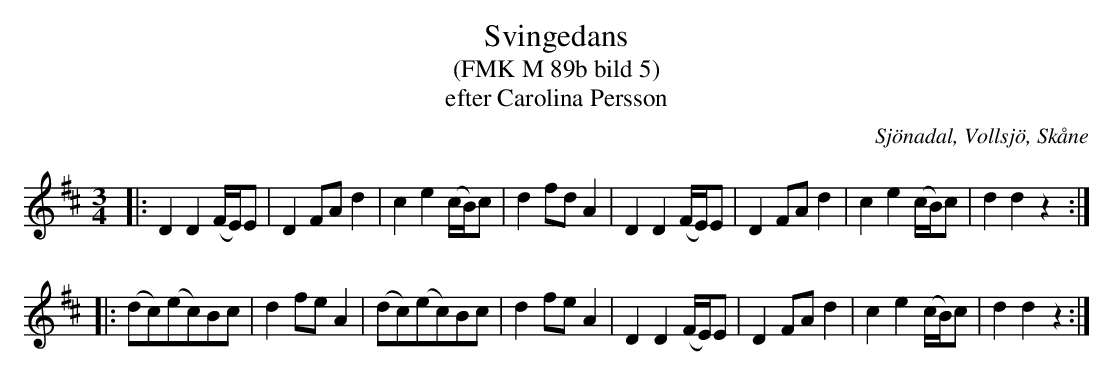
X:1
T:Svingedans
T:(FMK M 89b bild 5)
T:efter Carolina Persson
O:Sjönadal, Vollsjö, Skåne
M:3/4
L:1/8
Q:108
K:D
|: D2 D2 (F/E/)E | D2 FA d2 | c2 e2 (c/B/)c | d2 fd A2 | D2 D2 (F/E/)E | D2 FA d2 | c2 e2 (c/B/)c | d2 d2 z2 :|
|: (dc)(ec)Bc | d2 fe A2 | (dc)(ec)Bc | d2 fe A2 | D2 D2 (F/E/)E | D2 FA d2 | c2 e2 (c/B/)c | d2 d2 z2 :|
